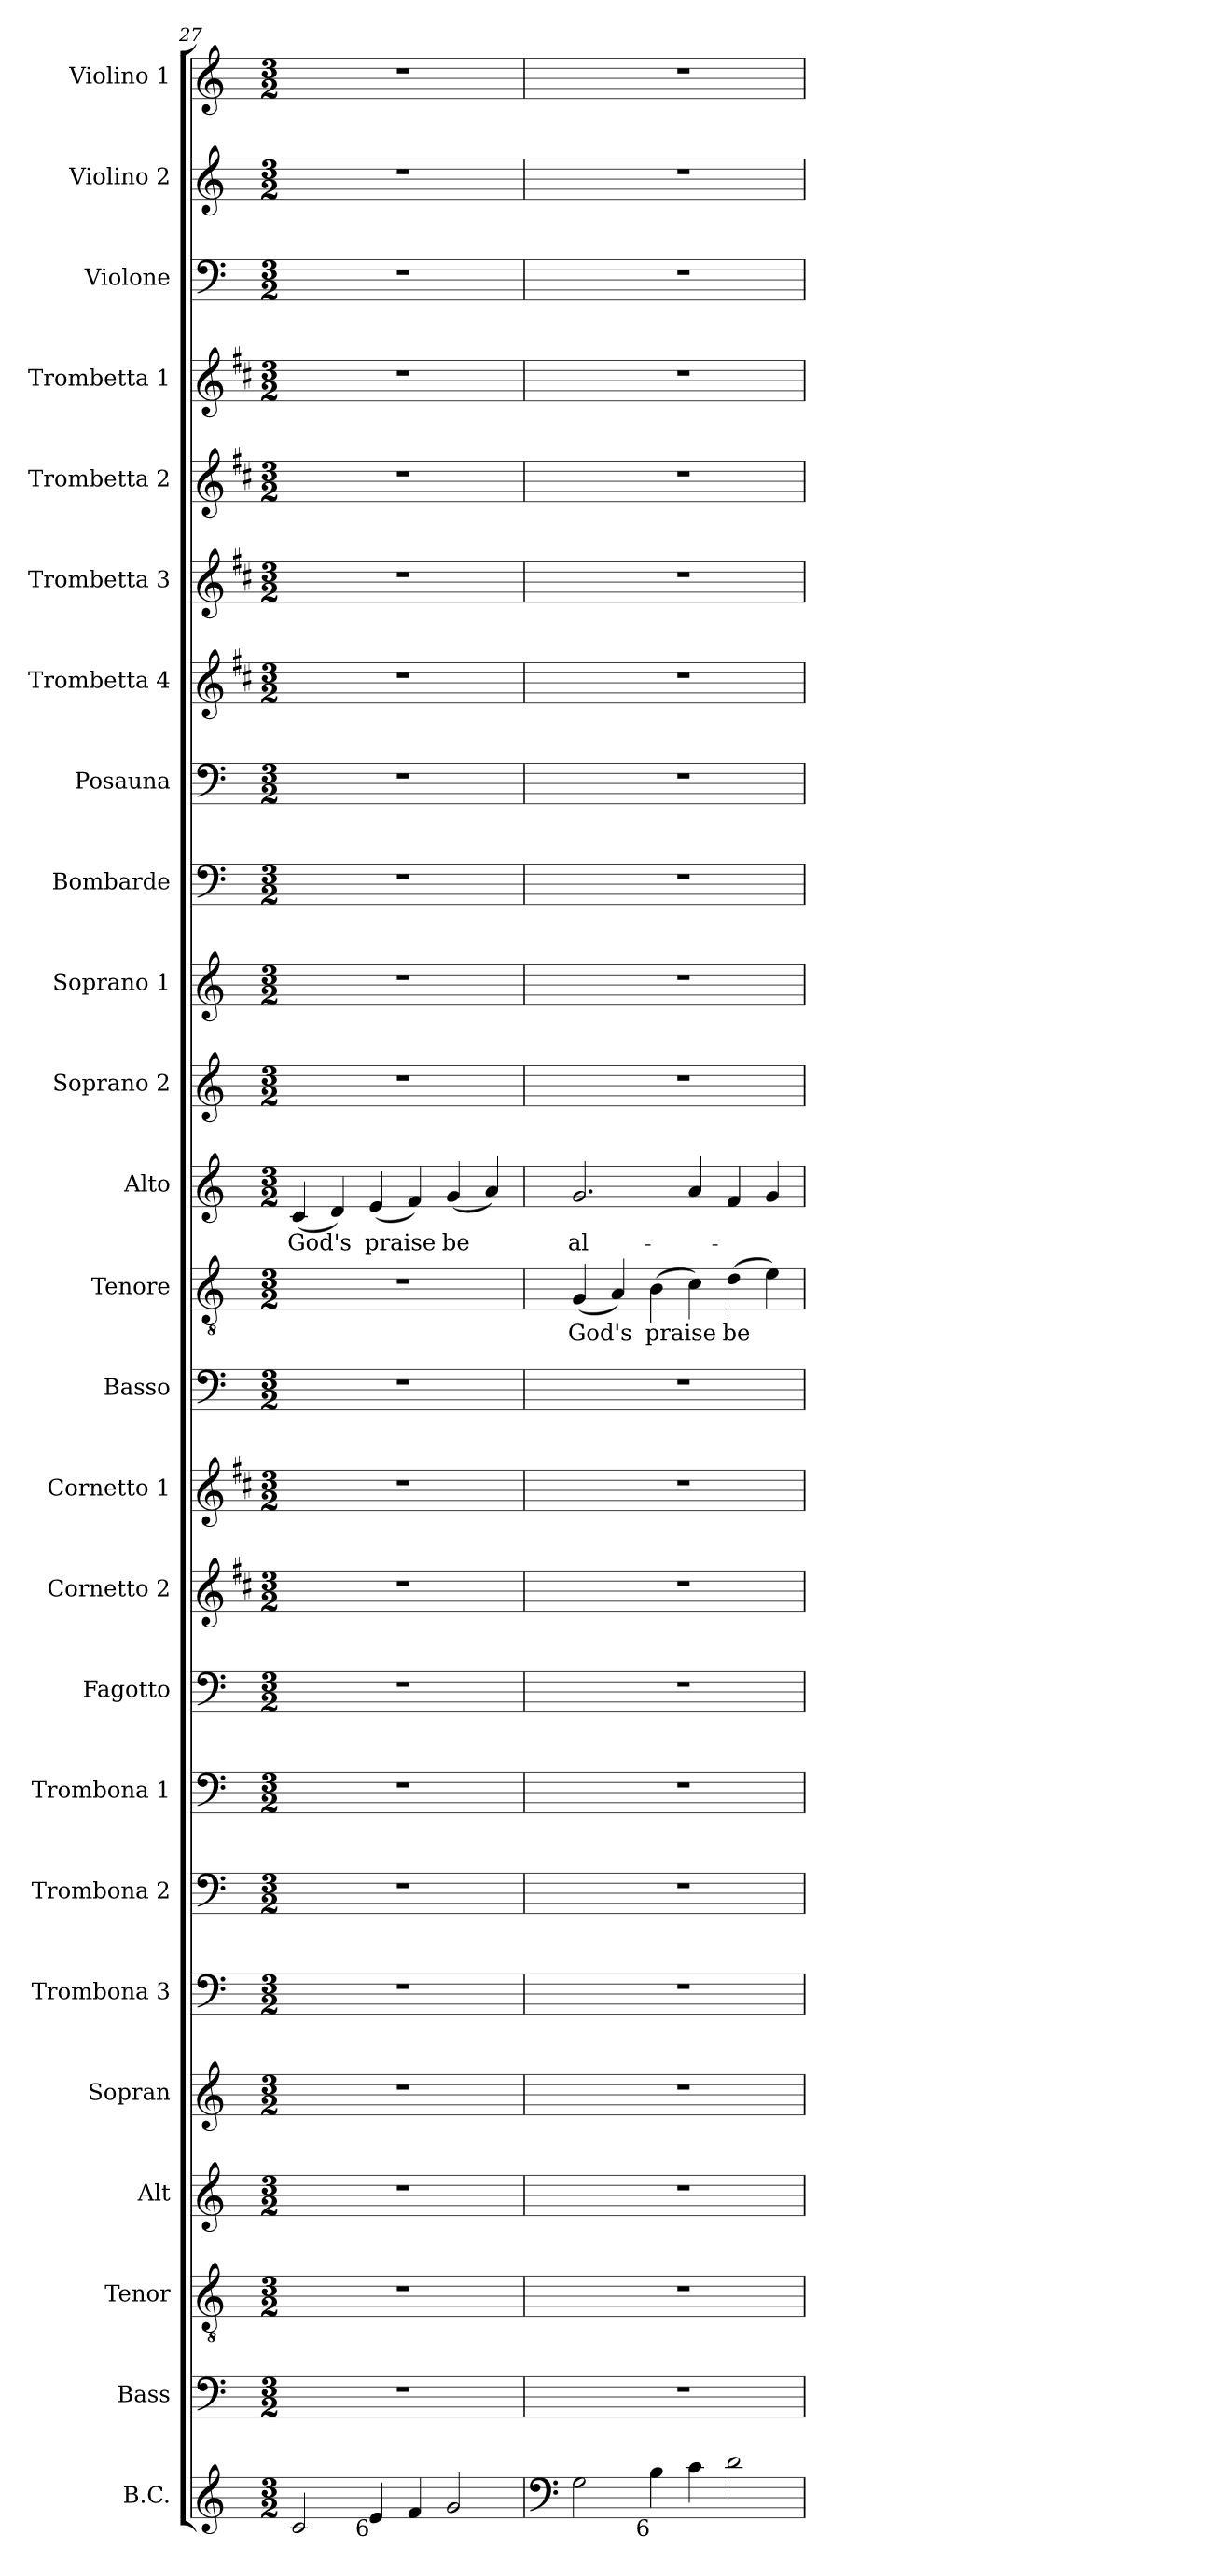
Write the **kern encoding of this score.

**kern	**kern	**kern	**kern	**kern	**kern	**kern	**kern	**kern	**kern	**kern	**kern	**kern	**text	**kern	**text	**kern	**kern	**kern	**kern	**kern	**kern	**kern	**kern	**kern	**kern	**kern
*part25	*part24	*part23	*part22	*part21	*part20	*part19	*part18	*part17	*part16	*part15	*part14	*part13	*part13	*part12	*part12	*part11	*part10	*part9	*part8	*part7	*part6	*part5	*part4	*part3	*part2	*part1
*staff25	*staff24	*staff23	*staff22	*staff21	*staff20	*staff19	*staff18	*staff17	*staff16	*staff15	*staff14	*staff13	*staff13	*staff12	*staff12	*staff11	*staff10	*staff9	*staff8	*staff7	*staff6	*staff5	*staff4	*staff3	*staff2	*staff1
*I"B.C.	*I"Bass	*I"Tenor	*I"Alt	*I"Sopran	*I"Trombona 3	*I"Trombona 2	*I"Trombona 1	*I"Fagotto	*I"Cornetto 2	*I"Cornetto 1	*I"Basso	*I"Tenore	*	*I"Alto	*	*I"Soprano 2	*I"Soprano 1	*I"Bombarde	*I"Posauna	*I"Trombetta 4	*I"Trombetta 3	*I"Trombetta 2	*I"Trombetta 1	*I"Violone	*I"Violino 2	*I"Violino 1
*I'B.C.	*I'B.	*I'T.	*I'A.	*I'S.	*I'Tbn. 2	*I'Tbn. 2	*I'Tbn. 1	*I'Fag.	*I'Cor. 2	*I'Cor. 1	*I'B.	*I'T.	*	*I'A.	*	*I'S.	*I'S.	*	*	*	*	*	*	*	*I'Vl. 2	*I'Vl. 1
*clefG2	*clefF4	*clefGv2	*clefG2	*clefG2	*clefF4	*clefF4	*clefF4	*clefF4	*clefG2	*clefG2	*clefF4	*clefGv2	*	*clefG2	*	*clefG2	*clefG2	*clefF4	*clefF4	*clefG2	*clefG2	*clefG2	*clefG2	*clefF4	*clefG2	*clefG2
*	*	*ITrd7c12	*	*	*	*	*	*	*ITrd1c2	*ITrd1c2	*	*ITrd7c12	*	*	*	*	*	*	*	*ITrd1c2	*ITrd1c2	*ITrd1c2	*ITrd1c2	*	*	*
*k[]	*k[]	*k[]	*k[]	*k[]	*k[]	*k[]	*k[]	*k[]	*k[]	*k[]	*k[]	*k[]	*	*k[]	*	*k[]	*k[]	*k[]	*k[]	*k[]	*k[]	*k[]	*k[]	*k[]	*k[]	*k[]
*C:	*C:	*C:	*C:	*C:	*C:	*C:	*C:	*C:	*C:	*C:	*C:	*C:	*	*C:	*	*C:	*C:	*C:	*C:	*C:	*C:	*C:	*C:	*C:	*C:	*C:
*M3/2	*M3/2	*M3/2	*M3/2	*M3/2	*M3/2	*M3/2	*M3/2	*M3/2	*M3/2	*M3/2	*M3/2	*M3/2	*	*M3/2	*	*M3/2	*M3/2	*M3/2	*M3/2	*M3/2	*M3/2	*M3/2	*M3/2	*M3/2	*M3/2	*M3/2
*MM300	*MM300	*MM300	*MM300	*MM300	*MM300	*MM300	*MM300	*MM300	*MM300	*MM300	*MM300	*MM300	*	*MM300	*	*MM300	*MM300	*MM300	*MM300	*MM300	*MM300	*MM300	*MM300	*MM300	*MM300	*MM300
=27	=27	=27	=27	=27	=27	=27	=27	=27	=27	=27	=27	=27	=27	=27	=27	=27	=27	=27	=27	=27	=27	=27	=27	=27	=27	=27
!	!LO:N:vis=1	!LO:N:vis=1	!LO:N:vis=1	!LO:N:vis=1	!LO:N:vis=1	!LO:N:vis=1	!LO:N:vis=1	!LO:N:vis=1	!LO:N:vis=1	!LO:N:vis=1	!LO:N:vis=1	!LO:N:vis=1	!	!	!	!	!	!	!	!	!	!	!	!	!	!
!	!	!	!	!	!	!	!	!	!	!	!	!	!	!	!LO:LY:b:color=#000000	!LO:N:vis=1	!LO:N:vis=1	!LO:N:vis=1	!LO:N:vis=1	!LO:N:vis=1	!LO:N:vis=1	!LO:N:vis=1	!LO:N:vis=1	!LO:N:vis=1	!LO:N:vis=1	!LO:N:vis=1
2ci/	1.r	1.r	1.r	1.r	1.r	1.r	1.r	1.r	1.r	1.r	1.r	1.r	.	(4ci/	God's	1.r	1.r	1.r	1.r	1.r	1.r	1.r	1.r	1.r	1.r	1.r
.	.	.	.	.	.	.	.	.	.	.	.	.	.	4di/)	.	.	.	.	.	.	.	.	.	.	.	.
!LO:TX:b:rj:t=6	!	!	!	!	!	!	!	!	!	!	!	!	!	!	!	!	!	!	!	!	!	!	!	!	!	!
!	!	!	!	!	!	!	!	!	!	!	!	!	!	!	!LO:LY:b:color=#000000	!	!	!	!	!	!	!	!	!	!	!
4ei/	.	.	.	.	.	.	.	.	.	.	.	.	.	(4ei/	praise	.	.	.	.	.	.	.	.	.	.	.
4fi/	.	.	.	.	.	.	.	.	.	.	.	.	.	4fi/)	.	.	.	.	.	.	.	.	.	.	.	.
!	!	!	!	!	!	!	!	!	!	!	!	!	!	!	!LO:LY:b:color=#000000	!	!	!	!	!	!	!	!	!	!	!
2gi/	.	.	.	.	.	.	.	.	.	.	.	.	.	(4gi/	be	.	.	.	.	.	.	.	.	.	.	.
.	.	.	.	.	.	.	.	.	.	.	.	.	.	4ai/)	.	.	.	.	.	.	.	.	.	.	.	.
=28	=28	=28	=28	=28	=28	=28	=28	=28	=28	=28	=28	=28	=28	=28	=28	=28	=28	=28	=28	=28	=28	=28	=28	=28	=28	=28
*clefF4	*	*	*	*	*	*	*	*	*	*	*	*	*	*	*	*	*	*	*	*	*	*	*	*	*	*
!	!LO:N:vis=1	!LO:N:vis=1	!LO:N:vis=1	!LO:N:vis=1	!LO:N:vis=1	!LO:N:vis=1	!LO:N:vis=1	!LO:N:vis=1	!LO:N:vis=1	!LO:N:vis=1	!LO:N:vis=1	!	!	!	!	!	!	!	!	!	!	!	!	!	!	!
!	!	!	!	!	!	!	!	!	!	!	!	!	!LO:LY:b:color=#000000	!	!	!	!	!	!	!	!	!	!	!	!	!
!	!	!	!	!	!	!	!	!	!	!	!	!	!	!	!LO:LY:b:color=#000000	!LO:N:vis=1	!LO:N:vis=1	!LO:N:vis=1	!LO:N:vis=1	!LO:N:vis=1	!LO:N:vis=1	!LO:N:vis=1	!LO:N:vis=1	!LO:N:vis=1	!LO:N:vis=1	!LO:N:vis=1
2Gi\	1.r	1.r	1.r	1.r	1.r	1.r	1.r	1.r	1.r	1.r	1.r	(4GGi/	God's	2.gi/	al-	1.r	1.r	1.r	1.r	1.r	1.r	1.r	1.r	1.r	1.r	1.r
.	.	.	.	.	.	.	.	.	.	.	.	4AAi/)	.	.	.	.	.	.	.	.	.	.	.	.	.	.
!LO:TX:b:rj:t=6	!	!	!	!	!	!	!	!	!	!	!	!	!	!	!	!	!	!	!	!	!	!	!	!	!	!
!	!	!	!	!	!	!	!	!	!	!	!	!	!LO:LY:b:color=#000000	!	!	!	!	!	!	!	!	!	!	!	!	!
4Bi\	.	.	.	.	.	.	.	.	.	.	.	(4BBi\	praise	.	.	.	.	.	.	.	.	.	.	.	.	.
4ci\	.	.	.	.	.	.	.	.	.	.	.	4Ci\)	.	4ai/	.	.	.	.	.	.	.	.	.	.	.	.
!	!	!	!	!	!	!	!	!	!	!	!	!	!LO:LY:b:color=#000000	!	!	!	!	!	!	!	!	!	!	!	!	!
2di\	.	.	.	.	.	.	.	.	.	.	.	(4Di\	be	4fi/	.	.	.	.	.	.	.	.	.	.	.	.
.	.	.	.	.	.	.	.	.	.	.	.	4Ei\)	.	4gi/	.	.	.	.	.	.	.	.	.	.	.	.
=	=	=	=	=	=	=	=	=	=	=	=	=	=	=	=	=	=	=	=	=	=	=	=	=	=	=
*-	*-	*-	*-	*-	*-	*-	*-	*-	*-	*-	*-	*-	*-	*-	*-	*-	*-	*-	*-	*-	*-	*-	*-	*-	*-	*-
